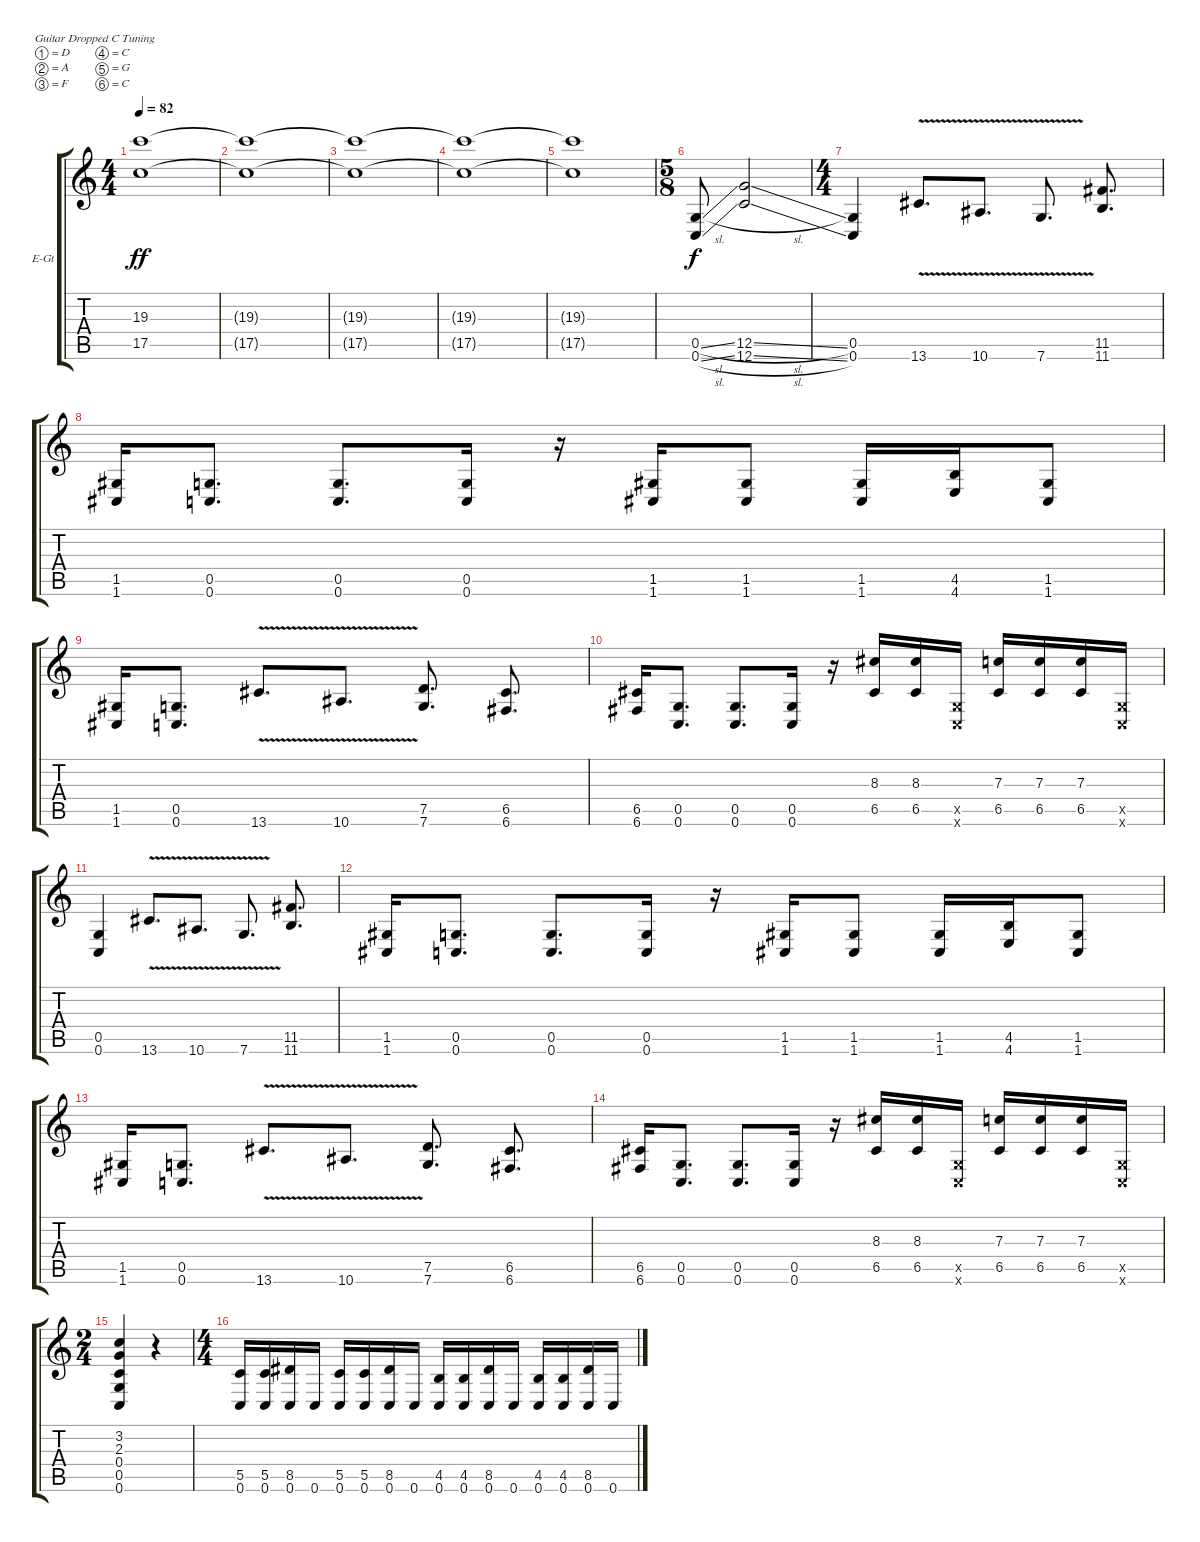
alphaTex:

\bracketExtendMode groupsimilarinstruments
\firstSystemTrackNameOrientation horizontal
\otherSystemsTrackNameOrientation horizontal
\track ("Kaleb - Rhythm" "E-Gt") {instrument distortionguitar}
\staff {score tabs}
\tuning (D4 A3 F3 C3 G2 C2)
\ts (4 4)
\tempo 82
\clef g2
\ks c
(19.3{t} 17.5{t}).1{dy ff} |
(19.3{t} 17.5{t}).1 |
(19.3{t} 17.5{t}).1 |
(19.3{t} 17.5{t}).1 |
(17.5{t} 19.3{t}).1 |
\ts (5 8)
(0.6{sl} 0.5{sl}).8{dy f} (12.6{sl} 12.5{sl}).2 |
\ts (4 4)
(0.6 0.5).4 13.6{v}.8{d} 10.6{v}.8{d} 7.6{v}.8{d} (11.6 11.5).8{d} |
(1.6 1.5).16 (0.6 0.5).8{d} (0.6 0.5).8{d} (0.6 0.5).16 r.16 (1.6 1.5).16 (1.6 1.5).8 (1.6 1.5).16 (4.6 4.5).16 (1.6 1.5).8 |
(1.6 1.5).16 (0.5 0.6).8{d} 13.6{v}.8{d} 10.6{v}.8{d} (7.6 7.5).8{d} (6.6 6.5).8{d} |
(6.5 6.6).16 (0.6 0.5).8{d} (0.6 0.5).8{d} (0.6 0.5).16 r.16 (6.5 8.3).16 (6.5 8.3).16 (0.6{x} 0.5{x}).16 (6.5 7.3).16 (6.5 7.3).16 (6.5 7.3).16 (0.6{x} 0.5{x}).16 |
(0.6 0.5).4 13.6{v}.8{d} 10.6{v}.8{d} 7.6{v}.8{d} (11.6 11.5).8{d} |
(1.6 1.5).16 (0.6 0.5).8{d} (0.6 0.5).8{d} (0.6 0.5).16 r.16 (1.6 1.5).16 (1.6 1.5).8 (1.6 1.5).16 (4.6 4.5).16 (1.6 1.5).8 |
(1.6 1.5).16 (0.5 0.6).8{d} 13.6{v}.8{d} 10.6{v}.8{d} (7.6 7.5).8{d} (6.6 6.5).8{d} |
(6.5 6.6).16 (0.6 0.5).8{d} (0.6 0.5).8{d} (0.6 0.5).16 r.16 (6.5 8.3).16 (6.5 8.3).16 (0.6{x} 0.5{x}).16 (6.5 7.3).16 (6.5 7.3).16 (6.5 7.3).16 (0.6{x} 0.5{x}).16 |
\ts (2 4)
(3.2 2.3 0.4 0.5 0.6).4 r.4 |
\ts (4 4)
(5.5 0.6).16 (5.5 0.6).16 (8.5 0.6).16 0.6.16 (0.6 5.5).16 (0.6 5.5).16 (0.6 8.5).16 0.6.16 (0.6 4.5).16 (0.6 4.5).16 (0.6 8.5).16 0.6.16 (0.6 4.5).16 (0.6 4.5).16 (0.6 8.5).16 0.6.16
